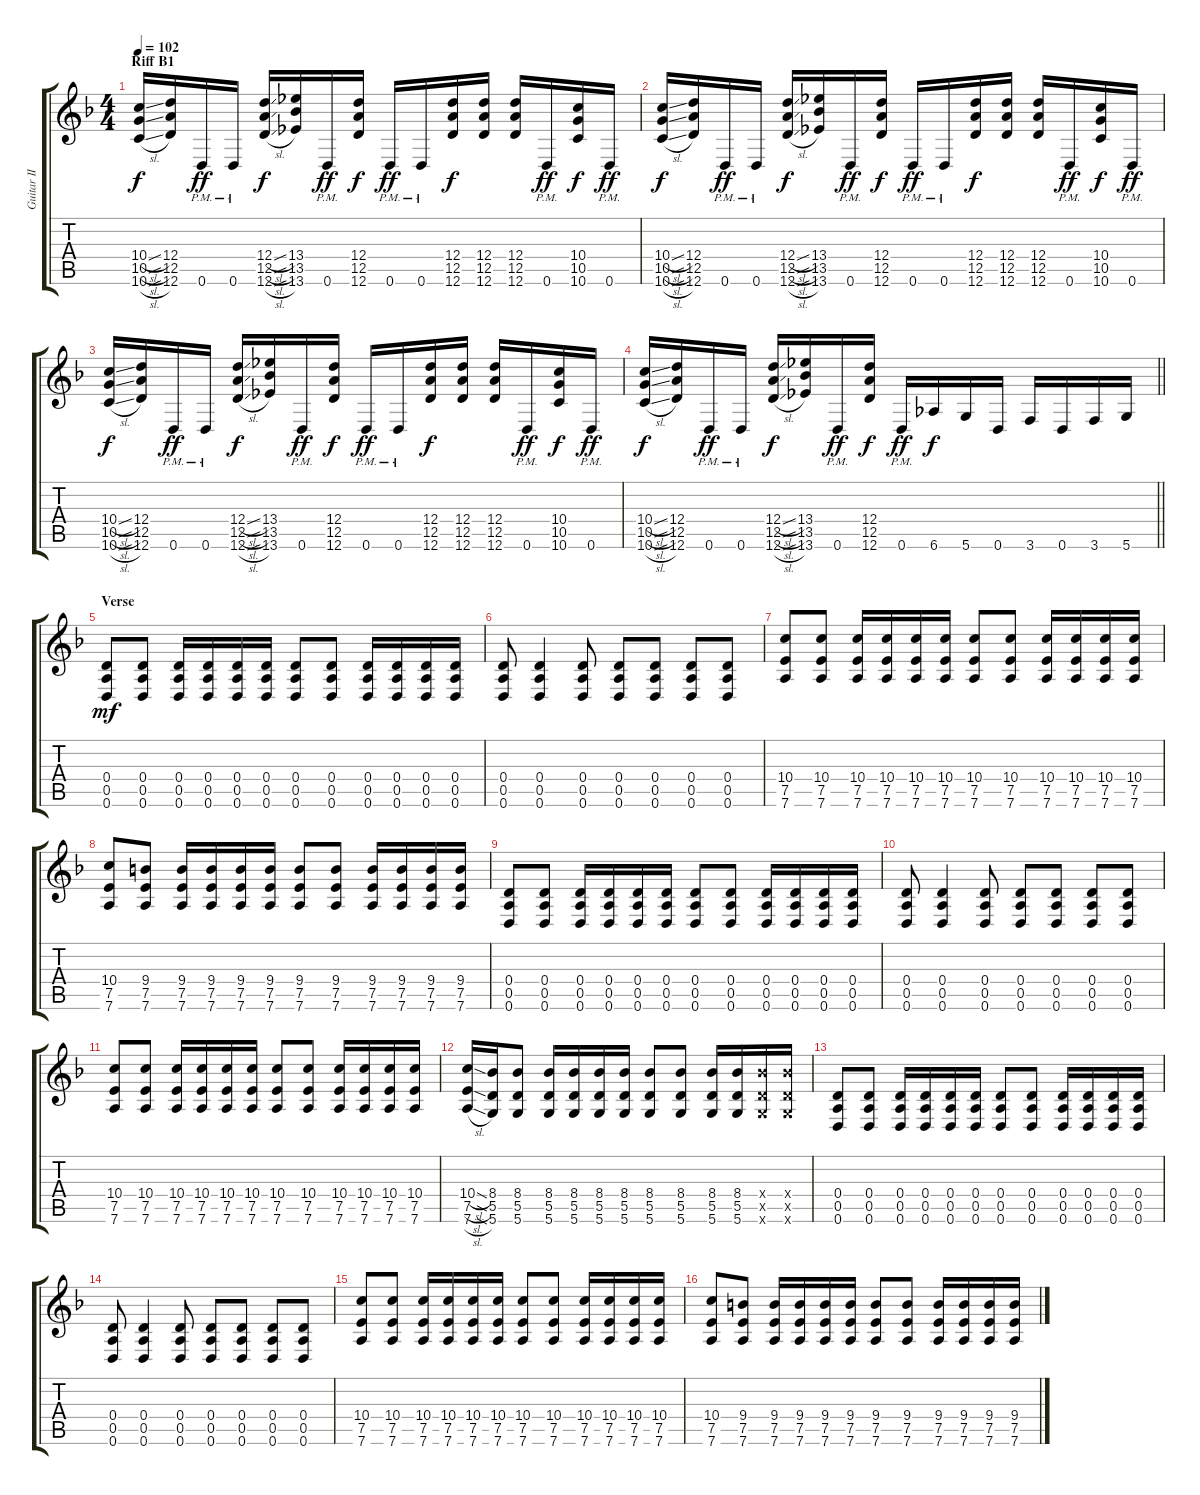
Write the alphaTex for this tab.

\track ("Guitar II" "Guitar II") {instrument distortionguitar}
\staff {score tabs}
\tuning (E4 B3 G3 D3 A2 D2) {hide}
\ts (4 4)
\section ("" "Riff B1")
\tempo 102
\clef g2
\ks dminor
(10.4{sl} 10.5{sl} 10.6{sl}).16{dy f} (12.4 12.5 12.6).16 0.6{pm}.16{dy ff} 0.6{pm}.16 (12.4{sl} 12.5{sl} 12.6{sl}).16{dy f} (13.4 13.5 13.6).16 0.6{pm}.16{dy ff} (12.4 12.5 12.6).16{dy f} 0.6{pm}.16{dy ff} 0.6{pm}.16 (12.4 12.5 12.6).16{dy f} (12.4 12.5 12.6).16 (12.4 12.5 12.6).16 0.6{pm}.16{dy ff} (10.4 10.5 10.6).16{dy f} 0.6{pm}.16{dy ff} |
(10.4{sl} 10.5{sl} 10.6{sl}).16{dy f} (12.4 12.5 12.6).16 0.6{pm}.16{dy ff} 0.6{pm}.16 (12.4{sl} 12.5{sl} 12.6{sl}).16{dy f} (13.4 13.5 13.6).16 0.6{pm}.16{dy ff} (12.4 12.5 12.6).16{dy f} 0.6{pm}.16{dy ff} 0.6{pm}.16 (12.4 12.5 12.6).16{dy f} (12.4 12.5 12.6).16 (12.4 12.5 12.6).16 0.6{pm}.16{dy ff} (10.4 10.5 10.6).16{dy f} 0.6{pm}.16{dy ff} |
(10.4{sl} 10.5{sl} 10.6{sl}).16{dy f} (12.4 12.5 12.6).16 0.6{pm}.16{dy ff} 0.6{pm}.16 (12.4{sl} 12.5{sl} 12.6{sl}).16{dy f} (13.4 13.5 13.6).16 0.6{pm}.16{dy ff} (12.4 12.5 12.6).16{dy f} 0.6{pm}.16{dy ff} 0.6{pm}.16 (12.4 12.5 12.6).16{dy f} (12.4 12.5 12.6).16 (12.4 12.5 12.6).16 0.6{pm}.16{dy ff} (10.4 10.5 10.6).16{dy f} 0.6{pm}.16{dy ff} |
\barLineRight lightlight
(10.4{sl} 10.5{sl} 10.6{sl}).16{dy f} (12.4 12.5 12.6).16 0.6{pm}.16{dy ff} 0.6{pm}.16 (12.4{sl} 12.5{sl} 12.6{sl}).16{dy f} (13.4 13.5 13.6).16 0.6{pm}.16{dy ff} (12.4 12.5 12.6).16{dy f} 0.6{pm}.16{dy ff} 6.6.16{dy f} 5.6.16 0.6.16 3.6.16 0.6.16 3.6.16 5.6.16 |
\section ("" "Verse")
(0.4 0.5 0.6).8{dy mf volume 9} (0.4 0.5 0.6).8 (0.4 0.5 0.6).16 (0.4 0.5 0.6).16 (0.4 0.5 0.6).16 (0.4 0.5 0.6).16 (0.4 0.5 0.6).8 (0.4 0.5 0.6).8 (0.4 0.5 0.6).16 (0.4 0.5 0.6).16 (0.4 0.5 0.6).16 (0.4 0.5 0.6).16 |
(0.4 0.5 0.6).8 (0.4 0.5 0.6).4 (0.4 0.5 0.6).8 (0.4 0.5 0.6).8 (0.4 0.5 0.6).8 (0.4 0.5 0.6).8 (0.4 0.5 0.6).8 |
(10.4 7.5 7.6).8 (10.4 7.5 7.6).8 (10.4 7.5 7.6).16 (10.4 7.5 7.6).16 (10.4 7.5 7.6).16 (10.4 7.5 7.6).16 (10.4 7.5 7.6).8 (10.4 7.5 7.6).8 (10.4 7.5 7.6).16 (10.4 7.5 7.6).16 (10.4 7.5 7.6).16 (10.4 7.5 7.6).16 |
(10.4 7.5 7.6).8 (9.4 7.5 7.6).8 (9.4 7.5 7.6).16 (9.4 7.5 7.6).16 (9.4 7.5 7.6).16 (9.4 7.5 7.6).16 (9.4 7.5 7.6).8 (9.4 7.5 7.6).8 (9.4 7.5 7.6).16 (9.4 7.5 7.6).16 (9.4 7.5 7.6).16 (9.4 7.5 7.6).16 |
(0.4 0.5 0.6).8 (0.4 0.5 0.6).8 (0.4 0.5 0.6).16 (0.4 0.5 0.6).16 (0.4 0.5 0.6).16 (0.4 0.5 0.6).16 (0.4 0.5 0.6).8 (0.4 0.5 0.6).8 (0.4 0.5 0.6).16 (0.4 0.5 0.6).16 (0.4 0.5 0.6).16 (0.4 0.5 0.6).16 |
(0.4 0.5 0.6).8 (0.4 0.5 0.6).4 (0.4 0.5 0.6).8 (0.4 0.5 0.6).8 (0.4 0.5 0.6).8 (0.4 0.5 0.6).8 (0.4 0.5 0.6).8 |
(10.4 7.5 7.6).8 (10.4 7.5 7.6).8 (10.4 7.5 7.6).16 (10.4 7.5 7.6).16 (10.4 7.5 7.6).16 (10.4 7.5 7.6).16 (10.4 7.5 7.6).8 (10.4 7.5 7.6).8 (10.4 7.5 7.6).16 (10.4 7.5 7.6).16 (10.4 7.5 7.6).16 (10.4 7.5 7.6).16 |
(10.4{sl} 7.5{sl} 7.6{sl}).16 (8.4 5.5 5.6).16 (8.4 5.5 5.6).8 (8.4 5.5 5.6).16 (8.4 5.5 5.6).16 (8.4 5.5 5.6).16 (8.4 5.5 5.6).16 (8.4 5.5 5.6).8 (8.4 5.5 5.6).8 (8.4 5.5 5.6).16 (8.4 5.5 5.6).16 (8.4{x} 5.5{x} 5.6{x}).16 (8.4{x} 5.5{x} 5.6{x}).16 |
(0.4 0.5 0.6).8 (0.4 0.5 0.6).8 (0.4 0.5 0.6).16 (0.4 0.5 0.6).16 (0.4 0.5 0.6).16 (0.4 0.5 0.6).16 (0.4 0.5 0.6).8 (0.4 0.5 0.6).8 (0.4 0.5 0.6).16 (0.4 0.5 0.6).16 (0.4 0.5 0.6).16 (0.4 0.5 0.6).16 |
(0.4 0.5 0.6).8 (0.4 0.5 0.6).4 (0.4 0.5 0.6).8 (0.4 0.5 0.6).8 (0.4 0.5 0.6).8 (0.4 0.5 0.6).8 (0.4 0.5 0.6).8 |
(10.4 7.5 7.6).8 (10.4 7.5 7.6).8 (10.4 7.5 7.6).16 (10.4 7.5 7.6).16 (10.4 7.5 7.6).16 (10.4 7.5 7.6).16 (10.4 7.5 7.6).8 (10.4 7.5 7.6).8 (10.4 7.5 7.6).16 (10.4 7.5 7.6).16 (10.4 7.5 7.6).16 (10.4 7.5 7.6).16 |
(10.4 7.5 7.6).8 (9.4 7.5 7.6).8 (9.4 7.5 7.6).16 (9.4 7.5 7.6).16 (9.4 7.5 7.6).16 (9.4 7.5 7.6).16 (9.4 7.5 7.6).8 (9.4 7.5 7.6).8 (9.4 7.5 7.6).16 (9.4 7.5 7.6).16 (9.4 7.5 7.6).16 (9.4 7.5 7.6).16
